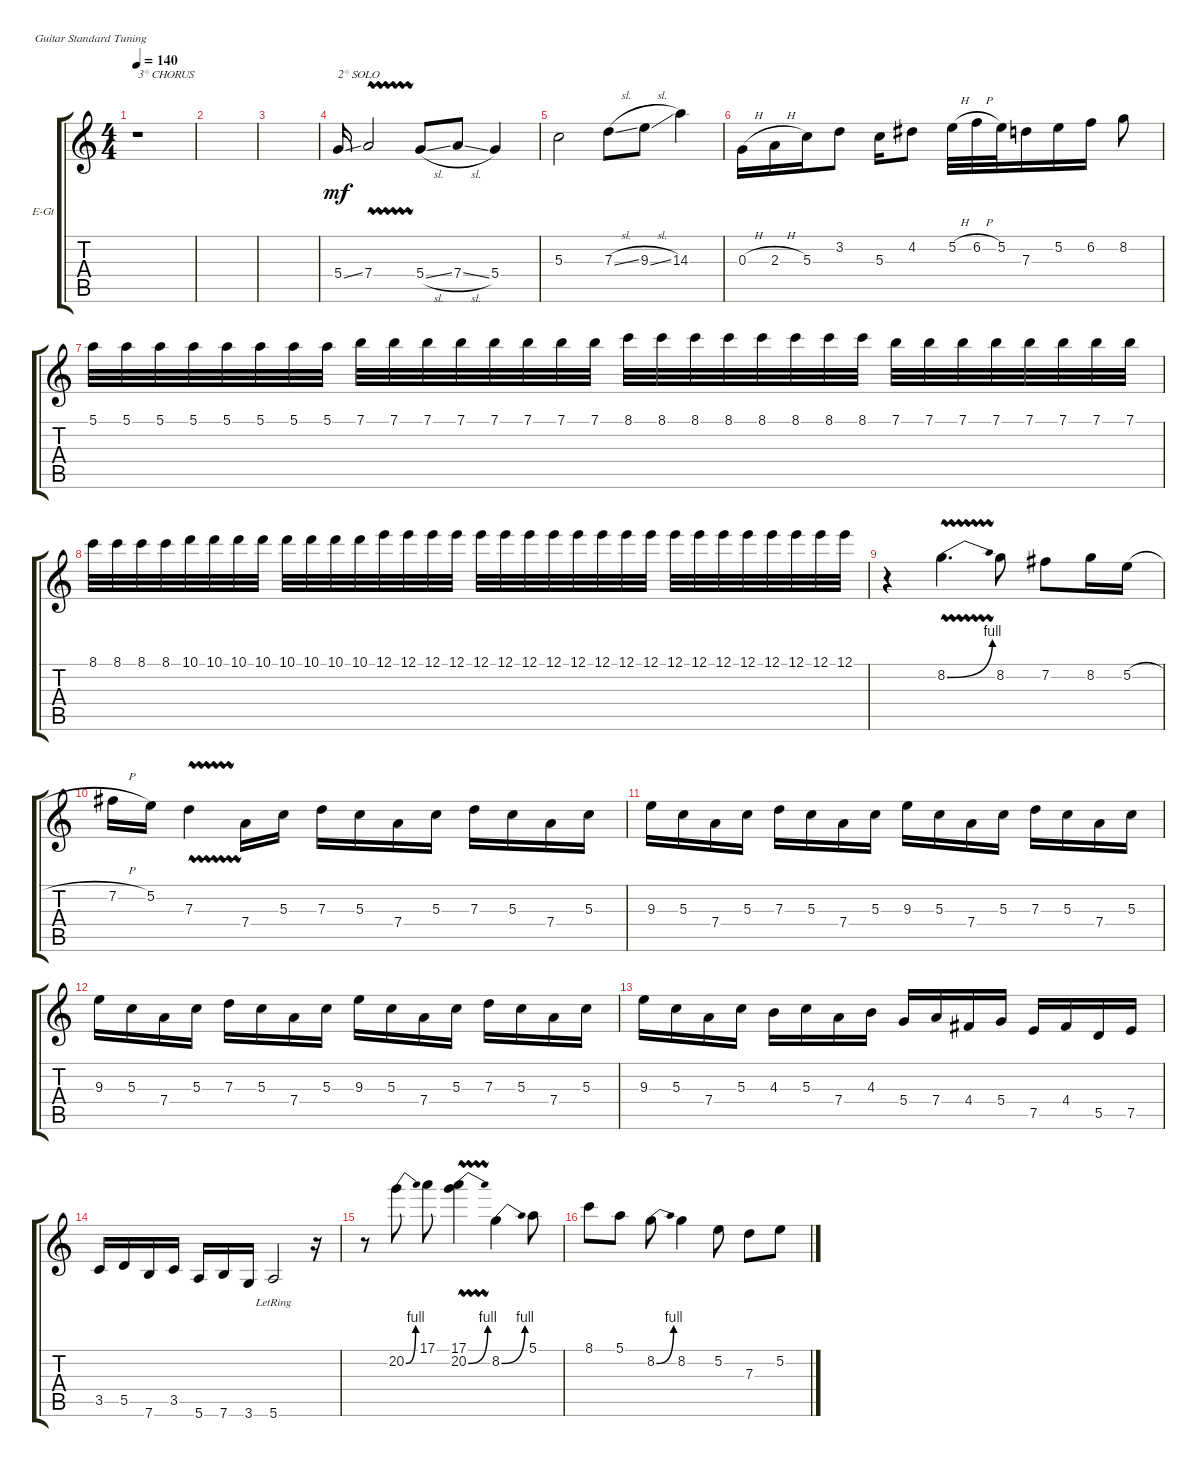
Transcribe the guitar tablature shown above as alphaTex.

\defaultSystemsLayout 4
\bracketExtendMode groupsimilarinstruments
\multiTrackTrackNamePolicy hidden
\firstSystemTrackNameOrientation horizontal
\otherSystemsTrackNameOrientation horizontal
\track ("Electric Guitar" "E-Gt") {instrument distortionguitar}
\staff {score tabs}
\tuning (E4 B3 G3 D3 A2 E2)
\ts (4 4)
\tempo 140
\clef g2
\ks aminor
r.1{txt "3° CHORUS" dy mf} |
|
|
\scale
0.337899 5.4{ss}.16{txt "2° SOLO"} 7.4{vw}.2 5.4{sl}.8 7.4{sl}.8 5.4.4 |
\scale
0.316506 5.3.2 7.3{sl}.8 9.3{sl}.8 14.3.4 |
\scale
0.347104 0.3{h}.16 2.3{h}.16 5.3.16 3.2.8 5.3.16 4.2.8 5.2{h}.32 6.2{h}.32 5.2.32 7.3.16 5.2.16 6.2.16 8.2.8 |
5.1.32 5.1.32 5.1.32 5.1.32 5.1.32 5.1.32 5.1.32 5.1.32 7.1.32 7.1.32 7.1.32 7.1.32 7.1.32 7.1.32 7.1.32 7.1.32 8.1.32 8.1.32 8.1.32 8.1.32 8.1.32 8.1.32 8.1.32 8.1.32 7.1.32 7.1.32 7.1.32 7.1.32 7.1.32 7.1.32 7.1.32 7.1.32 |
\scale
0.756965 8.1.32 8.1.32 8.1.32 8.1.32 10.1.32 10.1.32 10.1.32 10.1.32 10.1.32 10.1.32 10.1.32 10.1.32 12.1.32 12.1.32 12.1.32 12.1.32 12.1.32 12.1.32 12.1.32 12.1.32 12.1.32 12.1.32 12.1.32 12.1.32 12.1.32 12.1.32 12.1.32 12.1.32 12.1.32 12.1.32 12.1.32 12.1.32 |
\scale
0.243248 r.4 8.2{be (bend 0 0 15 4) vw}.4{d} 8.2.8 7.2.8 8.2.16 5.2{h}.16 |
7.2{h}.16 5.2.16 7.3{vw}.4 7.4.16 5.3.16 7.3.16 5.3.16 7.4.16 5.3.16 7.3.16 5.3.16 7.4.16 5.3.16 |
9.3.16 5.3.16 7.4.16 5.3.16 7.3.16 5.3.16 7.4.16 5.3.16 9.3.16 5.3.16 7.4.16 5.3.16 7.3.16 5.3.16 7.4.16 5.3.16 |
\scale
0.356433 9.3.16 5.3.16 7.4.16 5.3.16 7.3.16 5.3.16 7.4.16 5.3.16 9.3.16 5.3.16 7.4.16 5.3.16 7.3.16 5.3.16 7.4.16 5.3.16 |
\scale
0.340223 9.3.16 5.3.16 7.4.16 5.3.16 4.3.16 5.3.16 7.4.16 4.3.16 5.4.16 7.4.16 4.4.16 5.4.16 7.5.16 4.4.16 5.5.16 7.5.16 |
\scale
0.302626 3.5.16 5.5.16 7.6.16 3.5.16 5.6.16 7.6.16 3.6.16 5.6{lr}.2 r.16 |
\scale
0.356706 r.8 20.2{be (bend 0 0 15 4)}.8 17.1.8 (20.2{be (bend 0 0 15 4)} 17.1{vw}).4 8.2{be (bend 0 0 15 4)}.4 5.1.8 |
\scale
0.340891 8.1.8 5.1.8 8.2{be (bend 0 0 15 4)}.8 8.2.4 5.2.8 7.3.8 5.2.8
